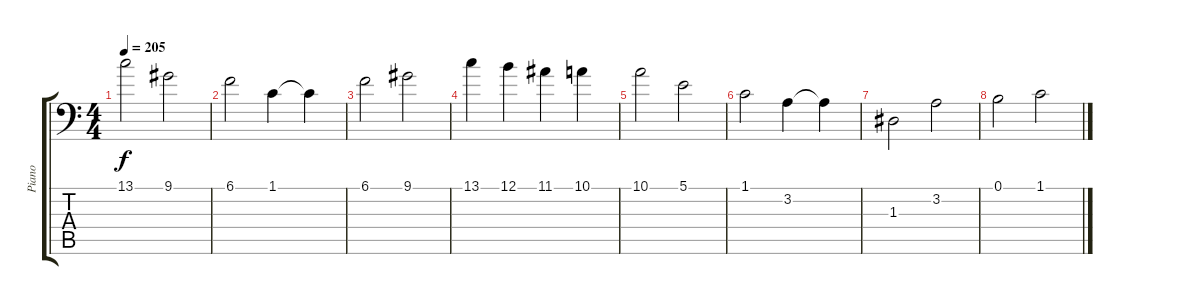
\track ("Piano" "Piano") {instrument acousticgrandpiano}
\staff {score tabs}
\tuning (B3 Gb3 D3 A2 E2 A1) {hide}
\ts (4 4)
\tempo 205
\clef f4
\ks c
13.1.2{dy f} 9.1.2 |
6.1.2 1.1.4 1.1{t}.4 |
6.1.2 9.1.2 |
13.1.4 12.1.4 11.1.4 10.1.4 |
10.1.2 5.1.2 |
1.1.2 3.2.4 3.2{t}.4 |
1.3.2 3.2.2 |
0.1.2 1.1.2
